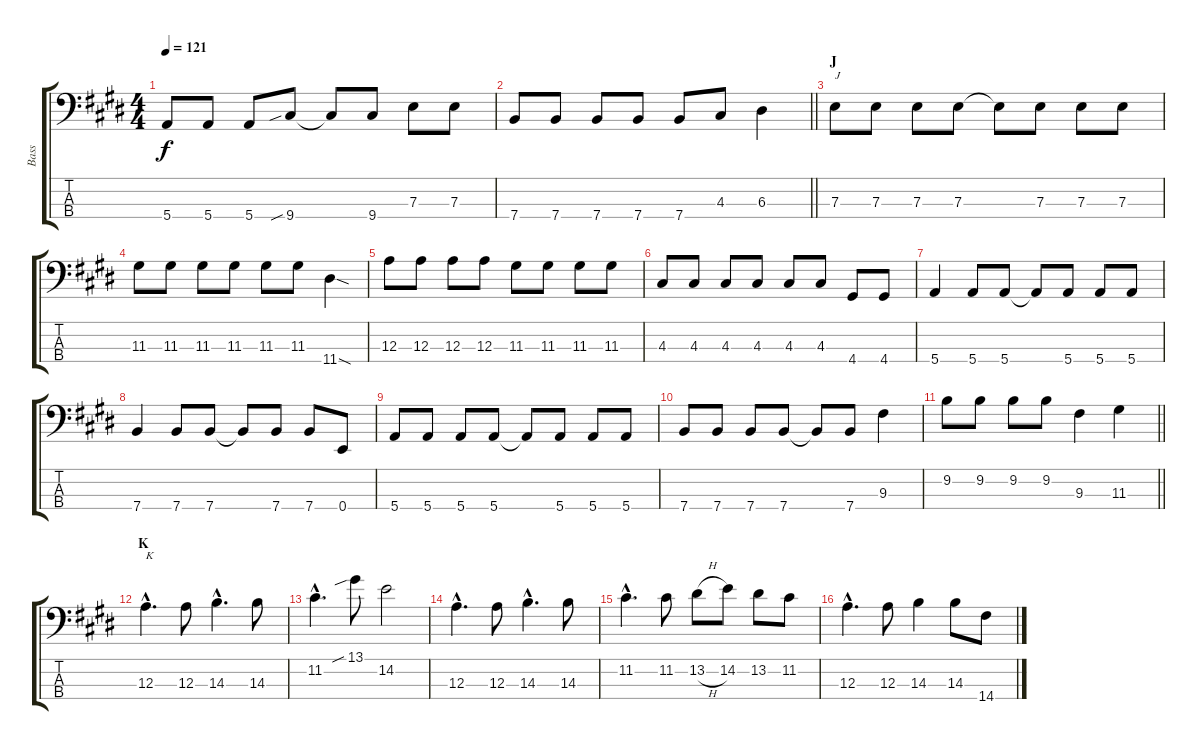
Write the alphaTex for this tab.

\track ("Bass" "Bass") {instrument electricbasspick}
\staff {score tabs}
\tuning (G2 D2 A1 E1) {hide}
\ts (4 4)
\tempo 121
\clef f4
\ks e
5.4.8{dy f} 5.4.8 5.4.8 9.4{sib}.8 9.4{t}.8 9.4.8 7.3.8 7.3.8 |
\barLineRight lightlight
7.4.8 7.4.8 7.4.8 7.4.8 7.4.8 4.3.8 6.3.4 |
\section ("" "J")
7.3.8{txt "J"} 7.3.8 7.3.8 7.3.8 7.3{t}.8 7.3.8 7.3.8 7.3.8 |
11.3.8 11.3.8 11.3.8 11.3.8 11.3.8 11.3.8 11.4{sod}.4 |
12.3.8 12.3.8 12.3.8 12.3.8 11.3.8 11.3.8 11.3.8 11.3.8 |
4.3.8 4.3.8 4.3.8 4.3.8 4.3.8 4.3.8 4.4.8 4.4.8 |
5.4.4 5.4.8 5.4.8 5.4{t}.8 5.4.8 5.4.8 5.4.8 |
7.4.4 7.4.8 7.4.8 7.4{t}.8 7.4.8 7.4.8 0.4.8 |
5.4.8 5.4.8 5.4.8 5.4.8 5.4{t}.8 5.4.8 5.4.8 5.4.8 |
7.4.8 7.4.8 7.4.8 7.4.8 7.4{t}.8 7.4.8 9.3.4 |
\barLineRight lightlight
9.2.8 9.2.8 9.2.8 9.2.8 9.3.4 11.3.4 |
\section ("" "K")
12.3{hac}.4{d txt "K"} 12.3.8 14.3{hac}.4{d} 14.3.8 |
11.2{hac}.4{d} 13.1{sib}.8 14.2.2 |
12.3{hac}.4{d} 12.3.8 14.3{hac}.4{d} 14.3.8 |
11.2{hac}.4{d} 11.2.8 13.2{h}.8 14.2.8 13.2.8 11.2.8 |
12.3{hac}.4{d} 12.3.8 14.3.4 14.3.8 14.4.8
